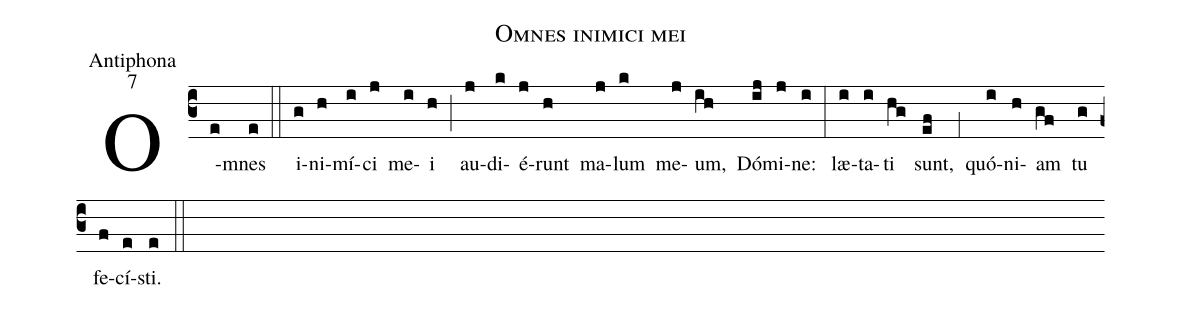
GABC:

name:Omnes inimici mei;
office-part:Antiphona;
mode:7;
%%
(c3) O(e)mnes(e) (::)
i(g)ni(h)mí(i)ci(j) me(i)i(h) (;) au(j)di(k)é(j)runt(h) ma(j)lum(k) me(j)um,(ih) Dó(ij)mi(j)ne:(i) (:)
læ(i)ta(i)ti(hg) sunt,(ef) (,1) quó(i)ni(h)am(gf) tu(g) fe(f)cí(e)sti.(e) (::)
